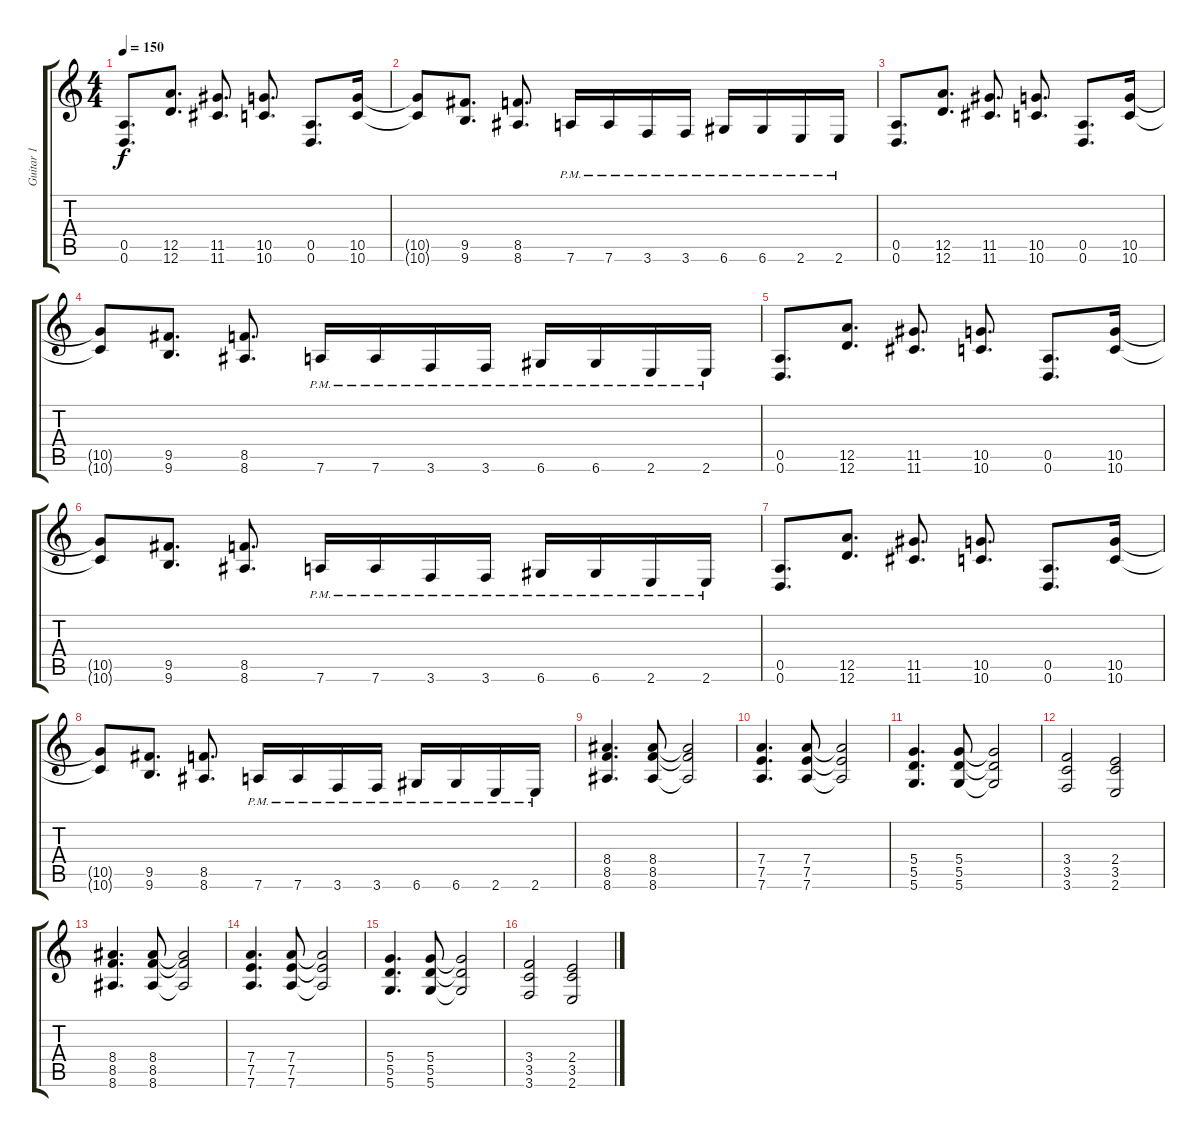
\track ("Guitar 1" "Guitar 1") {instrument distortionguitar}
\staff {score tabs}
\tuning (E4 B3 G3 D3 A2 D2) {hide}
\ts (4 4)
\tempo 150
\clef g2
\ks c
(0.5 0.6).8{d dy f} (12.5 12.6).8{d} (11.5 11.6).8{d} (10.5 10.6).8{d} (0.5 0.6).8{d} (10.5 10.6).16 |
(10.5{t} 10.6{t}).8 (9.5 9.6).8{d} (8.5 8.6).8{d} 7.6{pm}.16 7.6{pm}.16 3.6{pm}.16 3.6{pm}.16 6.6{pm}.16 6.6{pm}.16 2.6{pm}.16 2.6{pm}.16 |
(0.5 0.6).8{d} (12.5 12.6).8{d} (11.5 11.6).8{d} (10.5 10.6).8{d} (0.5 0.6).8{d} (10.5 10.6).16 |
(10.5{t} 10.6{t}).8 (9.5 9.6).8{d} (8.5 8.6).8{d} 7.6{pm}.16 7.6{pm}.16 3.6{pm}.16 3.6{pm}.16 6.6{pm}.16 6.6{pm}.16 2.6{pm}.16 2.6{pm}.16 |
(0.5 0.6).8{d} (12.5 12.6).8{d} (11.5 11.6).8{d} (10.5 10.6).8{d} (0.5 0.6).8{d} (10.5 10.6).16 |
(10.5{t} 10.6{t}).8 (9.5 9.6).8{d} (8.5 8.6).8{d} 7.6{pm}.16 7.6{pm}.16 3.6{pm}.16 3.6{pm}.16 6.6{pm}.16 6.6{pm}.16 2.6{pm}.16 2.6{pm}.16 |
(0.5 0.6).8{d} (12.5 12.6).8{d} (11.5 11.6).8{d} (10.5 10.6).8{d} (0.5 0.6).8{d} (10.5 10.6).16 |
(10.5{t} 10.6{t}).8 (9.5 9.6).8{d} (8.5 8.6).8{d} 7.6{pm}.16 7.6{pm}.16 3.6{pm}.16 3.6{pm}.16 6.6{pm}.16 6.6{pm}.16 2.6{pm}.16 2.6{pm}.16 |
(8.4 8.5 8.6).4{d} (8.4 8.5 8.6).8 (8.4{t} 8.5{t} 8.6{t}).2 |
(7.4 7.5 7.6).4{d} (7.4 7.5 7.6).8 (7.4{t} 7.5{t} 7.6{t}).2 |
(5.4 5.5 5.6).4{d} (5.4 5.5 5.6).8 (5.4{t} 5.5{t} 5.6{t}).2 |
(3.4 3.5 3.6).2 (2.4 3.5 2.6).2 |
(8.4 8.5 8.6).4{d} (8.4 8.5 8.6).8 (8.4{t} 8.5{t} 8.6{t}).2 |
(7.4 7.5 7.6).4{d} (7.4 7.5 7.6).8 (7.4{t} 7.5{t} 7.6{t}).2 |
(5.4 5.5 5.6).4{d} (5.4 5.5 5.6).8 (5.4{t} 5.5{t} 5.6{t}).2 |
(3.4 3.5 3.6).2 (2.4 3.5 2.6).2
